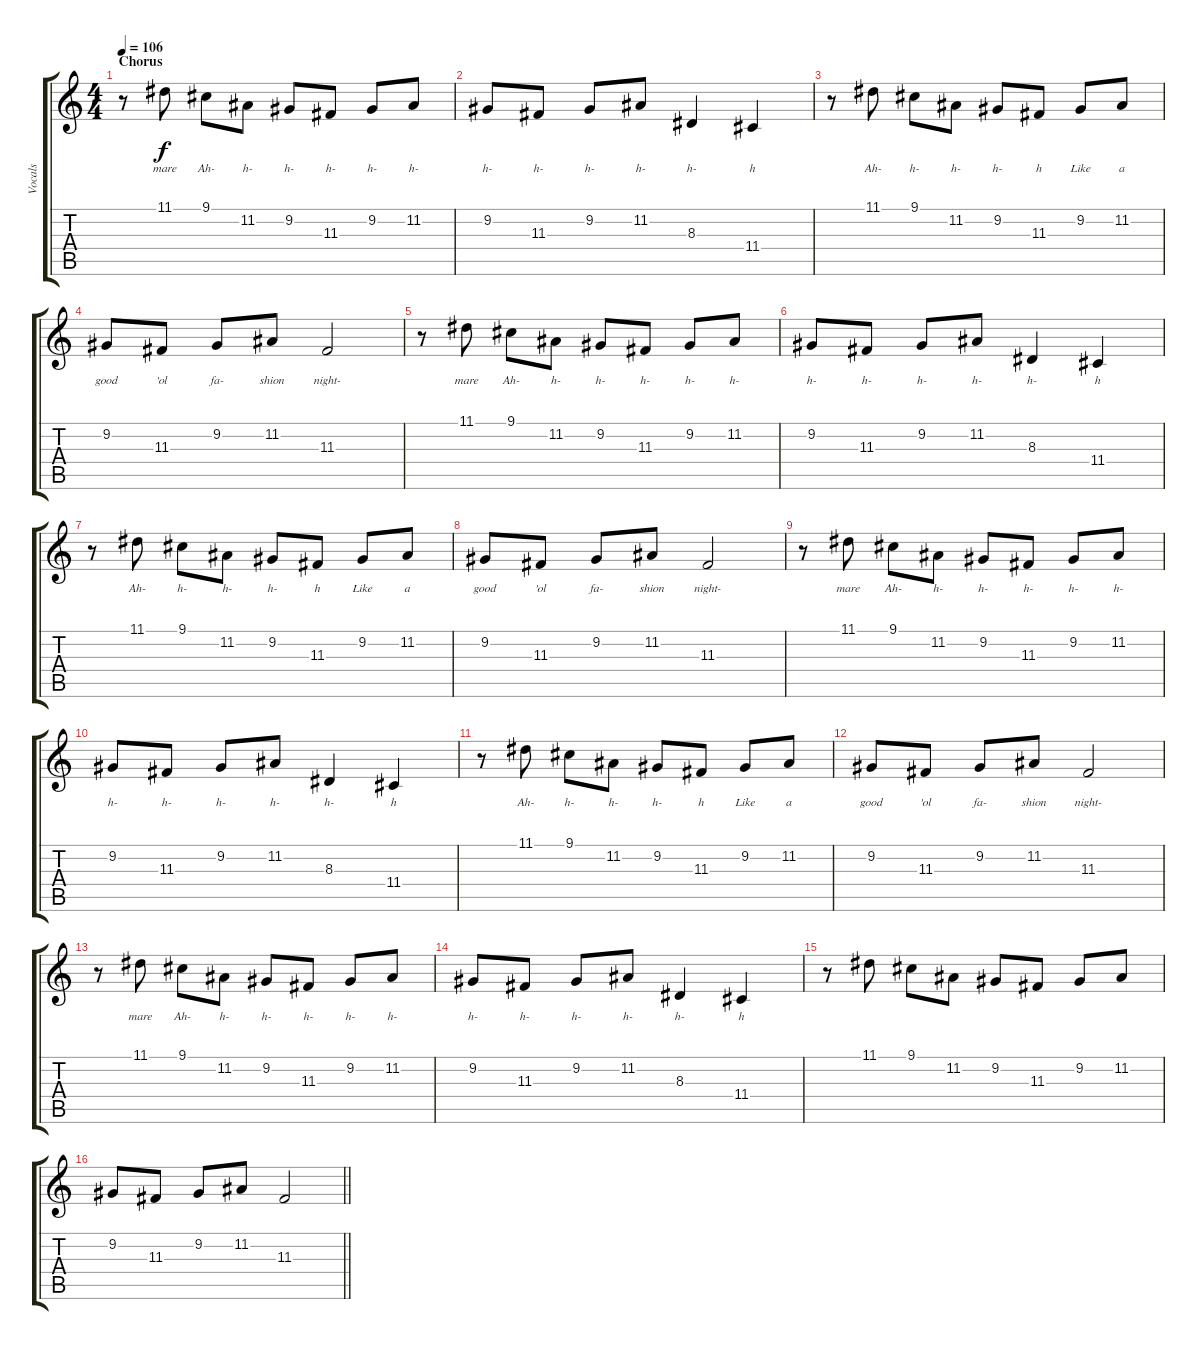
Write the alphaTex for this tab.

\track ("Vocals" "Vocals") {instrument oboe}
\staff {score tabs}
\tuning (E4 B3 G3 D3 A2 E2) {hide}
\ts (4 4)
\section ("" "Chorus")
\tempo 106
\clef g2
\ks c
r.8{dy f} 11.1.8{lyrics (0 "mare") lyrics (1 "") lyrics (2 "") lyrics (3 "") lyrics (4 "")} 9.1.8{lyrics (0 "Ah-") lyrics (1 "") lyrics (2 "") lyrics (3 "") lyrics (4 "")} 11.2.8{lyrics (0 "h-") lyrics (1 "") lyrics (2 "") lyrics (3 "") lyrics (4 "")} 9.2.8{lyrics (0 "h-") lyrics (1 "") lyrics (2 "") lyrics (3 "") lyrics (4 "")} 11.3.8{lyrics (0 "h-") lyrics (1 "") lyrics (2 "") lyrics (3 "") lyrics (4 "")} 9.2.8{lyrics (0 "h-") lyrics (1 "") lyrics (2 "") lyrics (3 "") lyrics (4 "")} 11.2.8{lyrics (0 "h-") lyrics (1 "") lyrics (2 "") lyrics (3 "") lyrics (4 "")} |
9.2.8{lyrics (0 "h-") lyrics (1 "") lyrics (2 "") lyrics (3 "") lyrics (4 "")} 11.3.8{lyrics (0 "h-") lyrics (1 "") lyrics (2 "") lyrics (3 "") lyrics (4 "")} 9.2.8{lyrics (0 "h-") lyrics (1 "") lyrics (2 "") lyrics (3 "") lyrics (4 "")} 11.2.8{lyrics (0 "h-") lyrics (1 "") lyrics (2 "") lyrics (3 "") lyrics (4 "")} 8.3.4{lyrics (0 "h-") lyrics (1 "") lyrics (2 "") lyrics (3 "") lyrics (4 "")} 11.4.4{lyrics (0 "h") lyrics (1 "") lyrics (2 "") lyrics (3 "") lyrics (4 "")} |
r.8 11.1.8{lyrics (0 "Ah-") lyrics (1 "") lyrics (2 "") lyrics (3 "") lyrics (4 "")} 9.1.8{lyrics (0 "h-") lyrics (1 "") lyrics (2 "") lyrics (3 "") lyrics (4 "")} 11.2.8{lyrics (0 "h-") lyrics (1 "") lyrics (2 "") lyrics (3 "") lyrics (4 "")} 9.2.8{lyrics (0 "h-") lyrics (1 "") lyrics (2 "") lyrics (3 "") lyrics (4 "")} 11.3.8{lyrics (0 "h") lyrics (1 "") lyrics (2 "") lyrics (3 "") lyrics (4 "")} 9.2.8{lyrics (0 "Like") lyrics (1 "") lyrics (2 "") lyrics (3 "") lyrics (4 "")} 11.2.8{lyrics (0 "a") lyrics (1 "") lyrics (2 "") lyrics (3 "") lyrics (4 "")} |
9.2.8{lyrics (0 "good") lyrics (1 "") lyrics (2 "") lyrics (3 "") lyrics (4 "")} 11.3.8{lyrics (0 "'ol") lyrics (1 "") lyrics (2 "") lyrics (3 "") lyrics (4 "")} 9.2.8{lyrics (0 "fa-") lyrics (1 "") lyrics (2 "") lyrics (3 "") lyrics (4 "")} 11.2.8{lyrics (0 "shion") lyrics (1 "") lyrics (2 "") lyrics (3 "") lyrics (4 "")} 11.3.2{lyrics (0 "night-") lyrics (1 "") lyrics (2 "") lyrics (3 "") lyrics (4 "")} |
r.8 11.1.8{lyrics (0 "mare") lyrics (1 "") lyrics (2 "") lyrics (3 "") lyrics (4 "")} 9.1.8{lyrics (0 "Ah-") lyrics (1 "") lyrics (2 "") lyrics (3 "") lyrics (4 "")} 11.2.8{lyrics (0 "h-") lyrics (1 "") lyrics (2 "") lyrics (3 "") lyrics (4 "")} 9.2.8{lyrics (0 "h-") lyrics (1 "") lyrics (2 "") lyrics (3 "") lyrics (4 "")} 11.3.8{lyrics (0 "h-") lyrics (1 "") lyrics (2 "") lyrics (3 "") lyrics (4 "")} 9.2.8{lyrics (0 "h-") lyrics (1 "") lyrics (2 "") lyrics (3 "") lyrics (4 "")} 11.2.8{lyrics (0 "h-") lyrics (1 "") lyrics (2 "") lyrics (3 "") lyrics (4 "")} |
9.2.8{lyrics (0 "h-") lyrics (1 "") lyrics (2 "") lyrics (3 "") lyrics (4 "")} 11.3.8{lyrics (0 "h-") lyrics (1 "") lyrics (2 "") lyrics (3 "") lyrics (4 "")} 9.2.8{lyrics (0 "h-") lyrics (1 "") lyrics (2 "") lyrics (3 "") lyrics (4 "")} 11.2.8{lyrics (0 "h-") lyrics (1 "") lyrics (2 "") lyrics (3 "") lyrics (4 "")} 8.3.4{lyrics (0 "h-") lyrics (1 "") lyrics (2 "") lyrics (3 "") lyrics (4 "")} 11.4.4{lyrics (0 "h") lyrics (1 "") lyrics (2 "") lyrics (3 "") lyrics (4 "")} |
r.8 11.1.8{lyrics (0 "Ah-") lyrics (1 "") lyrics (2 "") lyrics (3 "") lyrics (4 "")} 9.1.8{lyrics (0 "h-") lyrics (1 "") lyrics (2 "") lyrics (3 "") lyrics (4 "")} 11.2.8{lyrics (0 "h-") lyrics (1 "") lyrics (2 "") lyrics (3 "") lyrics (4 "")} 9.2.8{lyrics (0 "h-") lyrics (1 "") lyrics (2 "") lyrics (3 "") lyrics (4 "")} 11.3.8{lyrics (0 "h") lyrics (1 "") lyrics (2 "") lyrics (3 "") lyrics (4 "")} 9.2.8{lyrics (0 "Like") lyrics (1 "") lyrics (2 "") lyrics (3 "") lyrics (4 "")} 11.2.8{lyrics (0 "a") lyrics (1 "") lyrics (2 "") lyrics (3 "") lyrics (4 "")} |
9.2.8{lyrics (0 "good") lyrics (1 "") lyrics (2 "") lyrics (3 "") lyrics (4 "")} 11.3.8{lyrics (0 "'ol") lyrics (1 "") lyrics (2 "") lyrics (3 "") lyrics (4 "")} 9.2.8{lyrics (0 "fa-") lyrics (1 "") lyrics (2 "") lyrics (3 "") lyrics (4 "")} 11.2.8{lyrics (0 "shion") lyrics (1 "") lyrics (2 "") lyrics (3 "") lyrics (4 "")} 11.3.2{lyrics (0 "night-") lyrics (1 "") lyrics (2 "") lyrics (3 "") lyrics (4 "")} |
r.8 11.1.8{lyrics (0 "mare") lyrics (1 "") lyrics (2 "") lyrics (3 "") lyrics (4 "")} 9.1.8{lyrics (0 "Ah-") lyrics (1 "") lyrics (2 "") lyrics (3 "") lyrics (4 "")} 11.2.8{lyrics (0 "h-") lyrics (1 "") lyrics (2 "") lyrics (3 "") lyrics (4 "")} 9.2.8{lyrics (0 "h-") lyrics (1 "") lyrics (2 "") lyrics (3 "") lyrics (4 "")} 11.3.8{lyrics (0 "h-") lyrics (1 "") lyrics (2 "") lyrics (3 "") lyrics (4 "")} 9.2.8{lyrics (0 "h-") lyrics (1 "") lyrics (2 "") lyrics (3 "") lyrics (4 "")} 11.2.8{lyrics (0 "h-") lyrics (1 "") lyrics (2 "") lyrics (3 "") lyrics (4 "")} |
9.2.8{lyrics (0 "h-") lyrics (1 "") lyrics (2 "") lyrics (3 "") lyrics (4 "")} 11.3.8{lyrics (0 "h-") lyrics (1 "") lyrics (2 "") lyrics (3 "") lyrics (4 "")} 9.2.8{lyrics (0 "h-") lyrics (1 "") lyrics (2 "") lyrics (3 "") lyrics (4 "")} 11.2.8{lyrics (0 "h-") lyrics (1 "") lyrics (2 "") lyrics (3 "") lyrics (4 "")} 8.3.4{lyrics (0 "h-") lyrics (1 "") lyrics (2 "") lyrics (3 "") lyrics (4 "")} 11.4.4{lyrics (0 "h") lyrics (1 "") lyrics (2 "") lyrics (3 "") lyrics (4 "")} |
r.8 11.1.8{lyrics (0 "Ah-") lyrics (1 "") lyrics (2 "") lyrics (3 "") lyrics (4 "")} 9.1.8{lyrics (0 "h-") lyrics (1 "") lyrics (2 "") lyrics (3 "") lyrics (4 "")} 11.2.8{lyrics (0 "h-") lyrics (1 "") lyrics (2 "") lyrics (3 "") lyrics (4 "")} 9.2.8{lyrics (0 "h-") lyrics (1 "") lyrics (2 "") lyrics (3 "") lyrics (4 "")} 11.3.8{lyrics (0 "h") lyrics (1 "") lyrics (2 "") lyrics (3 "") lyrics (4 "")} 9.2.8{lyrics (0 "Like") lyrics (1 "") lyrics (2 "") lyrics (3 "") lyrics (4 "")} 11.2.8{lyrics (0 "a") lyrics (1 "") lyrics (2 "") lyrics (3 "") lyrics (4 "")} |
9.2.8{lyrics (0 "good") lyrics (1 "") lyrics (2 "") lyrics (3 "") lyrics (4 "")} 11.3.8{lyrics (0 "'ol") lyrics (1 "") lyrics (2 "") lyrics (3 "") lyrics (4 "")} 9.2.8{lyrics (0 "fa-") lyrics (1 "") lyrics (2 "") lyrics (3 "") lyrics (4 "")} 11.2.8{lyrics (0 "shion") lyrics (1 "") lyrics (2 "") lyrics (3 "") lyrics (4 "")} 11.3.2{lyrics (0 "night-") lyrics (1 "") lyrics (2 "") lyrics (3 "") lyrics (4 "")} |
r.8 11.1.8{lyrics (0 "mare") lyrics (1 "") lyrics (2 "") lyrics (3 "") lyrics (4 "")} 9.1.8{lyrics (0 "Ah-") lyrics (1 "") lyrics (2 "") lyrics (3 "") lyrics (4 "")} 11.2.8{lyrics (0 "h-") lyrics (1 "") lyrics (2 "") lyrics (3 "") lyrics (4 "")} 9.2.8{lyrics (0 "h-") lyrics (1 "") lyrics (2 "") lyrics (3 "") lyrics (4 "")} 11.3.8{lyrics (0 "h-") lyrics (1 "") lyrics (2 "") lyrics (3 "") lyrics (4 "")} 9.2.8{lyrics (0 "h-") lyrics (1 "") lyrics (2 "") lyrics (3 "") lyrics (4 "")} 11.2.8{lyrics (0 "h-") lyrics (1 "") lyrics (2 "") lyrics (3 "") lyrics (4 "")} |
9.2.8{lyrics (0 "h-") lyrics (1 "") lyrics (2 "") lyrics (3 "") lyrics (4 "")} 11.3.8{lyrics (0 "h-") lyrics (1 "") lyrics (2 "") lyrics (3 "") lyrics (4 "")} 9.2.8{lyrics (0 "h-") lyrics (1 "") lyrics (2 "") lyrics (3 "") lyrics (4 "")} 11.2.8{lyrics (0 "h-") lyrics (1 "") lyrics (2 "") lyrics (3 "") lyrics (4 "")} 8.3.4{lyrics (0 "h-") lyrics (1 "") lyrics (2 "") lyrics (3 "") lyrics (4 "")} 11.4.4{lyrics (0 "h") lyrics (1 "") lyrics (2 "") lyrics (3 "") lyrics (4 "")} |
r.8 11.1.8 9.1.8 11.2.8 9.2.8 11.3.8 9.2.8 11.2.8 |
\barLineRight lightlight
9.2.8 11.3.8 9.2.8 11.2.8 11.3.2
